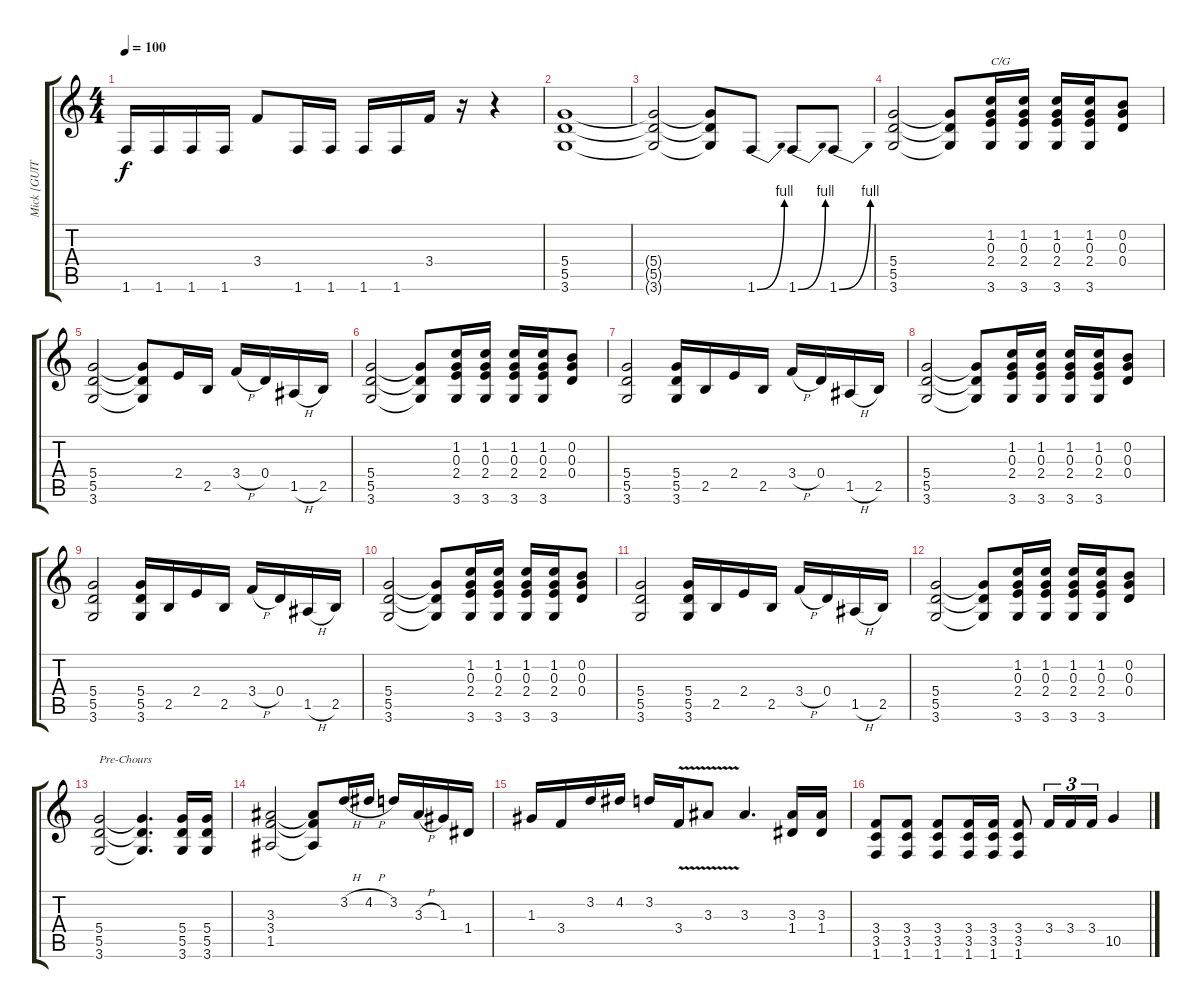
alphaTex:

\track ("Mick [GUITAR 1]" "Mick [GUIT") {instrument distortionguitar}
\staff {score tabs}
\tuning (E4 B3 G3 D3 A2 E2) {hide}
\ts (4 4)
\tempo 100
\clef g2
\ks c
1.6.16{dy f} 1.6.16 1.6.16 1.6.16 3.4.8 1.6.16 1.6.16 1.6.16 1.6.16 3.4.16 r.16 r.4 |
(5.4 5.5 3.6).1 |
(5.4{t} 5.5{t} 3.6{t}).2 (5.4{t} 5.5{t} 3.6{t}).8 1.6{be (bend 0 0 60 4)}.8 1.6{be (bend 0 0 60 4)}.8 1.6{be (bend 0 0 60 4)}.8 |
(5.4 5.5 3.6).2 (5.4{t} 5.5{t} 3.6{t}).8 (1.2 0.3 2.4 3.6).16{txt "C/G"} (1.2 0.3 2.4 3.6).16 (1.2 0.3 2.4 3.6).16 (1.2 0.3 2.4 3.6).16 (0.2 0.3 0.4).8 |
(5.4 5.5 3.6).2 (5.4{t} 5.5{t} 3.6{t}).8 2.4.16 2.5.16 3.4{h}.16 0.4.16 1.5{h}.16 2.5.16 |
(5.4 5.5 3.6).2 (5.4{t} 5.5{t} 3.6{t}).8 (1.2 0.3 2.4 3.6).16 (1.2 0.3 2.4 3.6).16 (1.2 0.3 2.4 3.6).16 (1.2 0.3 2.4 3.6).16 (0.2 0.3 0.4).8 |
(5.4 5.5 3.6).2 (5.4 5.5 3.6).16 2.5.16 2.4.16 2.5.16 3.4{h}.16 0.4.16 1.5{h}.16 2.5.16 |
(5.4 5.5 3.6).2 (5.4{t} 5.5{t} 3.6{t}).8 (1.2 0.3 2.4 3.6).16 (1.2 0.3 2.4 3.6).16 (1.2 0.3 2.4 3.6).16 (1.2 0.3 2.4 3.6).16 (0.2 0.3 0.4).8 |
(5.4 5.5 3.6).2 (5.4 5.5 3.6).16 2.5.16 2.4.16 2.5.16 3.4{h}.16 0.4.16 1.5{h}.16 2.5.16 |
(5.4 5.5 3.6).2 (5.4{t} 5.5{t} 3.6{t}).8 (1.2 0.3 2.4 3.6).16 (1.2 0.3 2.4 3.6).16 (1.2 0.3 2.4 3.6).16 (1.2 0.3 2.4 3.6).16 (0.2 0.3 0.4).8 |
(5.4 5.5 3.6).2 (5.4 5.5 3.6).16 2.5.16 2.4.16 2.5.16 3.4{h}.16 0.4.16 1.5{h}.16 2.5.16 |
(5.4 5.5 3.6).2 (5.4{t} 5.5{t} 3.6{t}).8 (1.2 0.3 2.4 3.6).16 (1.2 0.3 2.4 3.6).16 (1.2 0.3 2.4 3.6).16 (1.2 0.3 2.4 3.6).16 (0.2 0.3 0.4).8 |
(5.4 5.5 3.6).2{txt "Pre-Chours"} (5.4{t} 5.5{t} 3.6{t}).4{d} (5.4 5.5 3.6).16 (5.4 5.5 3.6).16 |
(3.3 3.4 1.5).2 (3.3{t} 3.4{t} 1.5{t}).8 3.2{h}.16 4.2{h}.16 3.2.16 3.3{h}.16 1.3.16 1.4.16 |
1.3.16 3.4.16 3.2.16 4.2.16 3.2.16 3.4{v}.16 3.3{v}.8 3.3.4{d} (3.3 1.4).16 (3.3 1.4).16 |
(3.4 3.5 1.6).8 (3.4 3.5 1.6).8 (3.4 3.5 1.6).8 (3.4 3.5 1.6).16 (3.4 3.5 1.6).16 (3.4 3.5 1.6).8 3.4.16{tu (3 2)} 3.4.16{tu (3 2)} 3.4.16{tu (3 2)} 10.5.4
